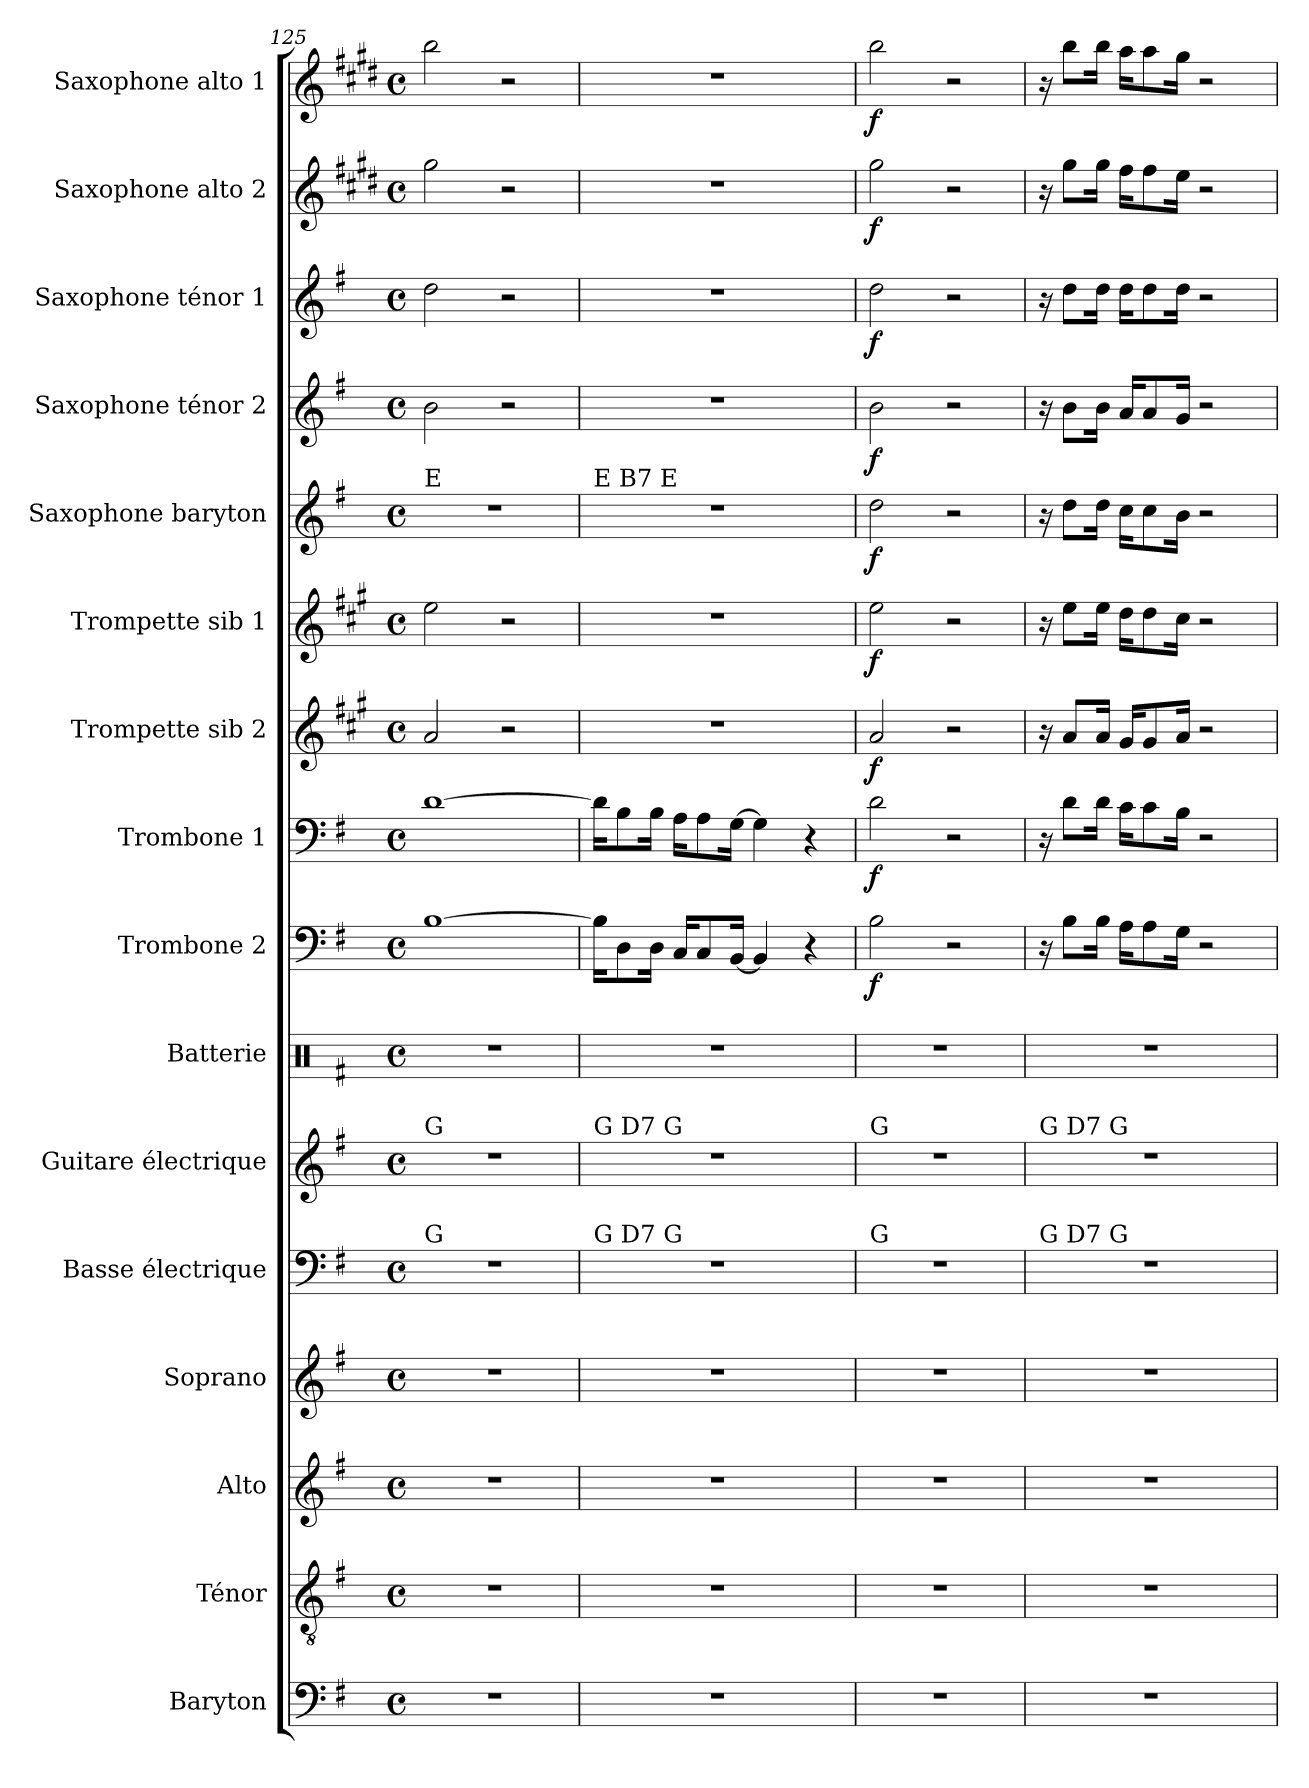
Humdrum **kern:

**kern	**kern	**kern	**kern	**kern	**kern	**kern	**kern	**dynam	**kern	**dynam	**kern	**dynam	**kern	**dynam	**kern	**dynam	**kern	**dynam	**kern	**dynam	**kern	**dynam	**kern	**dynam
*part16	*part15	*part14	*part13	*part12	*part11	*part10	*part9	*part9	*part8	*part8	*part7	*part7	*part6	*part6	*part5	*part5	*part4	*part4	*part3	*part3	*part2	*part2	*part1	*part1
*staff16	*staff15	*staff14	*staff13	*staff12	*staff11	*staff10	*staff9	*staff9	*staff8	*staff8	*staff7	*staff7	*staff6	*staff6	*staff5	*staff5	*staff4	*staff4	*staff3	*staff3	*staff2	*staff2	*staff1	*staff1
*I"Baryton	*I"Ténor	*I"Alto	*I"Soprano	*I"Basse électrique	*I"Guitare électrique	*I"Batterie	*I"Trombone 2	*	*I"Trombone 1	*	*I"Trompette sib 2	*	*I"Trompette sib 1	*	*I"Saxophone baryton	*	*I"Saxophone ténor 2	*	*I"Saxophone ténor 1	*	*I"Saxophone alto 2	*	*I"Saxophone alto 1	*
*I'Bar.	*I'T	*I'A	*I'S	*I'B.ƒ.	*I'Gtr.ƒ.	*I'Batt.	*I'Tbn. 2	*	*I'Tbn. 1	*	*I'Tpt. Sib 2	*	*I'Tpt. Sib 1	*	*I'Sx. B.	*	*I'Sx. T. 2	*	*I'Sx. T. 1	*	*I'Sx. A. 2	*	*I'Sx. A. 1	*
!!LO:PB:g=z
*clefF4	*clefGv2	*clefG2	*clefG2	*clefF4	*clefG2	*clefX	*clefF4	*	*clefF4	*	*clefG2	*	*clefG2	*	*clefG2	*	*clefG2	*	*clefG2	*	*clefG2	*	*clefG2	*
*	*	*	*	*ITrd7c12	*ITrd7c12	*	*	*	*	*	*ITrd1c2	*	*ITrd1c2	*	*ITrd12c21	*	*ITrd8c14	*	*ITrd8c14	*	*ITrd5c9	*	*ITrd5c9	*
*k[f#]	*k[f#]	*k[f#]	*k[f#]	*k[f#]	*k[f#]	*k[f#]	*k[f#]	*	*k[f#]	*	*k[f#]	*	*k[f#]	*	*k[f#]	*	*k[f#]	*	*k[f#]	*	*k[f#]	*	*k[f#]	*
*G:	*G:	*G:	*G:	*G:	*G:	*G:	*G:	*	*G:	*	*G:	*	*G:	*	*G:	*	*G:	*	*G:	*	*G:	*	*G:	*
*M4/4	*M4/4	*M4/4	*M4/4	*M4/4	*M4/4	*M4/4	*M4/4	*	*M4/4	*	*M4/4	*	*M4/4	*	*M4/4	*	*M4/4	*	*M4/4	*	*M4/4	*	*M4/4	*
*met(c)	*met(c)	*met(c)	*met(c)	*met(c)	*met(c)	*met(c)	*met(c)	*	*met(c)	*	*met(c)	*	*met(c)	*	*met(c)	*	*met(c)	*	*met(c)	*	*met(c)	*	*met(c)	*
=125	=125	=125	=125	=125	=125	=125	=125	=125	=125	=125	=125	=125	=125	=125	=125	=125	=125	=125	=125	=125	=125	=125	=125	=125
!	!	!	!	!	!	!	!	!	!	!	!	!	!	!	!LO:TX:a:t=E	!	!	!	!	!	!	!	!	!
!	!	!	!	!	!LO:TX:a:t=G	!	!	!	!	!	!	!	!	!	!	!	!	!	!	!	!	!	!	!
!	!	!	!	!LO:TX:a:t=G	!	!	!	!	!	!	!	!	!	!	!	!	!	!	!	!	!	!	!	!
1r	1r	1r	1r	1r	1r	1r	[1B	.	[1d	.	2g/	.	2dd\	.	1r	.	2B\	.	2d\	.	2b\	.	2dd\	.
.	.	.	.	.	.	.	.	.	.	.	2r	.	2r	.	.	.	2r	.	2r	.	2r	.	2r	.
=126	=126	=126	=126	=126	=126	=126	=126	=126	=126	=126	=126	=126	=126	=126	=126	=126	=126	=126	=126	=126	=126	=126	=126	=126
!	!	!	!	!	!	!	!	!	!	!	!	!	!	!	!LO:TX:a:t=E         B7         E	!	!	!	!	!	!	!	!	!
!	!	!	!	!	!LO:TX:a:t=G        D7           G	!	!	!	!	!	!	!	!	!	!	!	!	!	!	!	!	!	!	!
!	!	!	!	!LO:TX:a:t=G        D7           G	!	!	!	!	!	!	!	!	!	!	!	!	!	!	!	!	!	!	!	!
1r	1r	1r	1r	1r	1r	1r	16B\KL]	.	16d\KL]	.	1r	.	1r	.	1r	.	1r	.	1r	.	1r	.	1r	.
.	.	.	.	.	.	.	8D\	.	8B\	.	.	.	.	.	.	.	.	.	.	.	.	.	.	.
.	.	.	.	.	.	.	16D\Jk	.	16B\Jk	.	.	.	.	.	.	.	.	.	.	.	.	.	.	.
.	.	.	.	.	.	.	16C/KL	.	16A\KL	.	.	.	.	.	.	.	.	.	.	.	.	.	.	.
.	.	.	.	.	.	.	8C/	.	8A\	.	.	.	.	.	.	.	.	.	.	.	.	.	.	.
.	.	.	.	.	.	.	[16BB/Jk	.	[16G\Jk	.	.	.	.	.	.	.	.	.	.	.	.	.	.	.
.	.	.	.	.	.	.	4BB/]	.	4G\]	.	.	.	.	.	.	.	.	.	.	.	.	.	.	.
.	.	.	.	.	.	.	4r	.	4r	.	.	.	.	.	.	.	.	.	.	.	.	.	.	.
=127	=127	=127	=127	=127	=127	=127	=127	=127	=127	=127	=127	=127	=127	=127	=127	=127	=127	=127	=127	=127	=127	=127	=127	=127
!	!	!	!	!	!LO:TX:a:t=G	!	!	!	!	!	!	!	!	!	!	!	!	!	!	!	!	!	!	!
!	!	!	!	!LO:TX:a:t=G	!	!	!	!	!	!	!	!	!	!	!	!	!	!	!	!	!	!	!	!
!	!	!	!	!	!	!	!	!LO:DY:b	!	!LO:DY:b	!	!LO:DY:b	!	!LO:DY:b	!	!LO:DY:b	!	!LO:DY:b	!	!LO:DY:b	!	!LO:DY:b	!	!LO:DY:b
1r	1r	1r	1r	1r	1r	1r	2B\	f	2d\	f	2g/	f	2dd\	f	2d\	f	2B\	f	2d\	f	2b\	f	2dd\	f
.	.	.	.	.	.	.	2r	.	2r	.	2r	.	2r	.	2r	.	2r	.	2r	.	2r	.	2r	.
=128	=128	=128	=128	=128	=128	=128	=128	=128	=128	=128	=128	=128	=128	=128	=128	=128	=128	=128	=128	=128	=128	=128	=128	=128
!	!	!	!	!	!LO:TX:a:t=G        D7           G	!	!	!	!	!	!	!	!	!	!	!	!	!	!	!	!	!	!	!
!	!	!	!	!LO:TX:a:t=G        D7           G	!	!	!	!	!	!	!	!	!	!	!	!	!	!	!	!	!	!	!	!
1r	1r	1r	1r	1r	1r	1r	16r	.	16r	.	16r	.	16r	.	16r	.	16r	.	16r	.	16r	.	16r	.
.	.	.	.	.	.	.	8B\L	.	8d\L	.	8g/L	.	8dd\L	.	8d\L	.	8B\L	.	8d\L	.	8b\L	.	8dd\L	.
.	.	.	.	.	.	.	16B\Jk	.	16d\Jk	.	16g/Jk	.	16dd\Jk	.	16d\Jk	.	16B\Jk	.	16d\Jk	.	16b\Jk	.	16dd\Jk	.
.	.	.	.	.	.	.	16A\KL	.	16c\KL	.	16f#/KL	.	16cc\KL	.	16c\KL	.	16A/KL	.	16d\KL	.	16a\KL	.	16cc\KL	.
.	.	.	.	.	.	.	8A\	.	8c\	.	8f#/	.	8cc\	.	8c\	.	8A/	.	8d\	.	8a\	.	8cc\	.
.	.	.	.	.	.	.	16G\Jk	.	16B\Jk	.	16g/Jk	.	16b\Jk	.	16B\Jk	.	16G/Jk	.	16d\Jk	.	16g\Jk	.	16b\Jk	.
.	.	.	.	.	.	.	2r	.	2r	.	2r	.	2r	.	2r	.	2r	.	2r	.	2r	.	2r	.
=	=	=	=	=	=	=	=	=	=	=	=	=	=	=	=	=	=	=	=	=	=	=	=	=
*-	*-	*-	*-	*-	*-	*-	*-	*-	*-	*-	*-	*-	*-	*-	*-	*-	*-	*-	*-	*-	*-	*-	*-	*-
